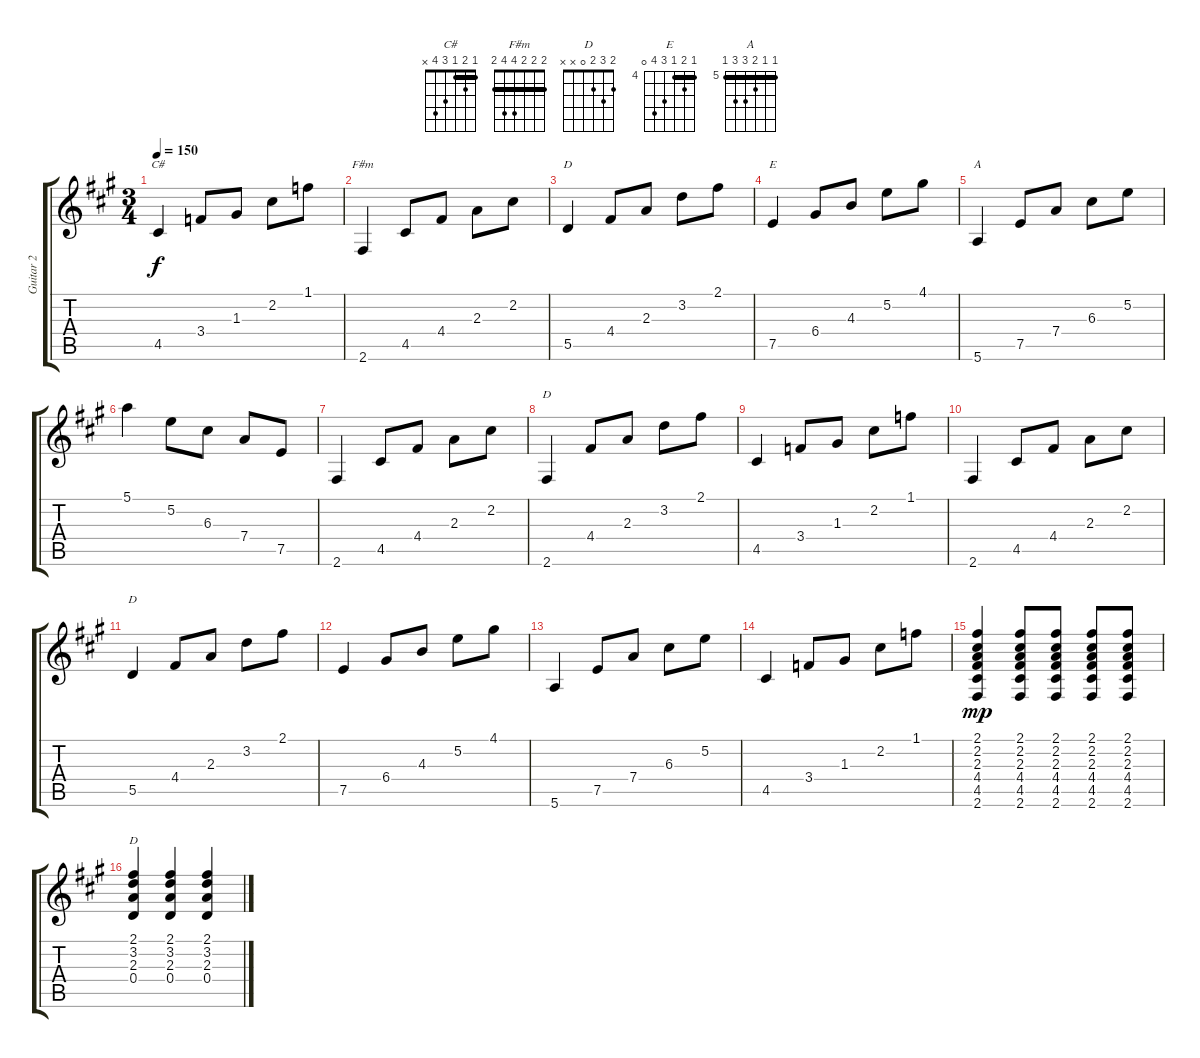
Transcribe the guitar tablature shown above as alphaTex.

\track ("Guitar 2" "Guitar 2") {instrument acousticguitarsteel}
\staff {score tabs}
\tuning (E4 B3 G3 D3 A2 E2) {hide}
\chord ("C#" 1 2 1 3 4 x) {barre 1}
\chord ("F#m" 2 2 2 4 4 2) {barre 2}
\chord ("D" 2 3 2 0 x x) {barre 2}
\chord ("E" 4 5 4 6 7 0) {firstfret 4 barre 4}
\chord ("A" 5 5 6 7 7 5) {firstfret 5 barre 5}
\chord ("D" 2 3 2 4 x 2) {barre 2}
\chord ("D" 2 3 2 4 5 x) {barre 2}
\chord ("D" 2 3 2 0 x x)
\ts (3 4)
\tempo 150
\clef g2
\ks f#minor
4.5.4{ch "C#" dy f} 3.4.8 1.3.8 2.2.8 1.1.8 |
2.6.4{ch "F#m"} 4.5.8 4.4.8 2.3.8 2.2.8 |
5.5.4{ch "D"} 4.4.8 2.3.8 3.2.8 2.1.8 |
7.5.4{ch "E"} 6.4.8 4.3.8 5.2.8 4.1.8 |
5.6.4{ch "A"} 7.5.8 7.4.8 6.3.8 5.2.8 |
5.1.4 5.2.8 6.3.8 7.4.8 7.5.8 |
2.6.4 4.5.8 4.4.8 2.3.8 2.2.8 |
2.6.4{ch "D"} 4.4.8 2.3.8 3.2.8 2.1.8 |
4.5.4 3.4.8 1.3.8 2.2.8 1.1.8 |
2.6.4 4.5.8 4.4.8 2.3.8 2.2.8 |
5.5.4{ch "D"} 4.4.8 2.3.8 3.2.8 2.1.8 |
7.5.4 6.4.8 4.3.8 5.2.8 4.1.8 |
5.6.4 7.5.8 7.4.8 6.3.8 5.2.8 |
4.5.4 3.4.8 1.3.8 2.2.8 1.1.8 |
(2.1 2.2 2.3 4.4 4.5 2.6).4{dy mp} (2.1 2.2 2.3 4.4 4.5 2.6).8 (2.1 2.2 2.3 4.4 4.5 2.6).8 (2.1 2.2 2.3 4.4 4.5 2.6).8 (2.1 2.2 2.3 4.4 4.5 2.6).8 |
(2.1 3.2 2.3 0.4).4{ch "D"} (2.1 3.2 2.3 0.4).4 (2.1 3.2 2.3 0.4).4
